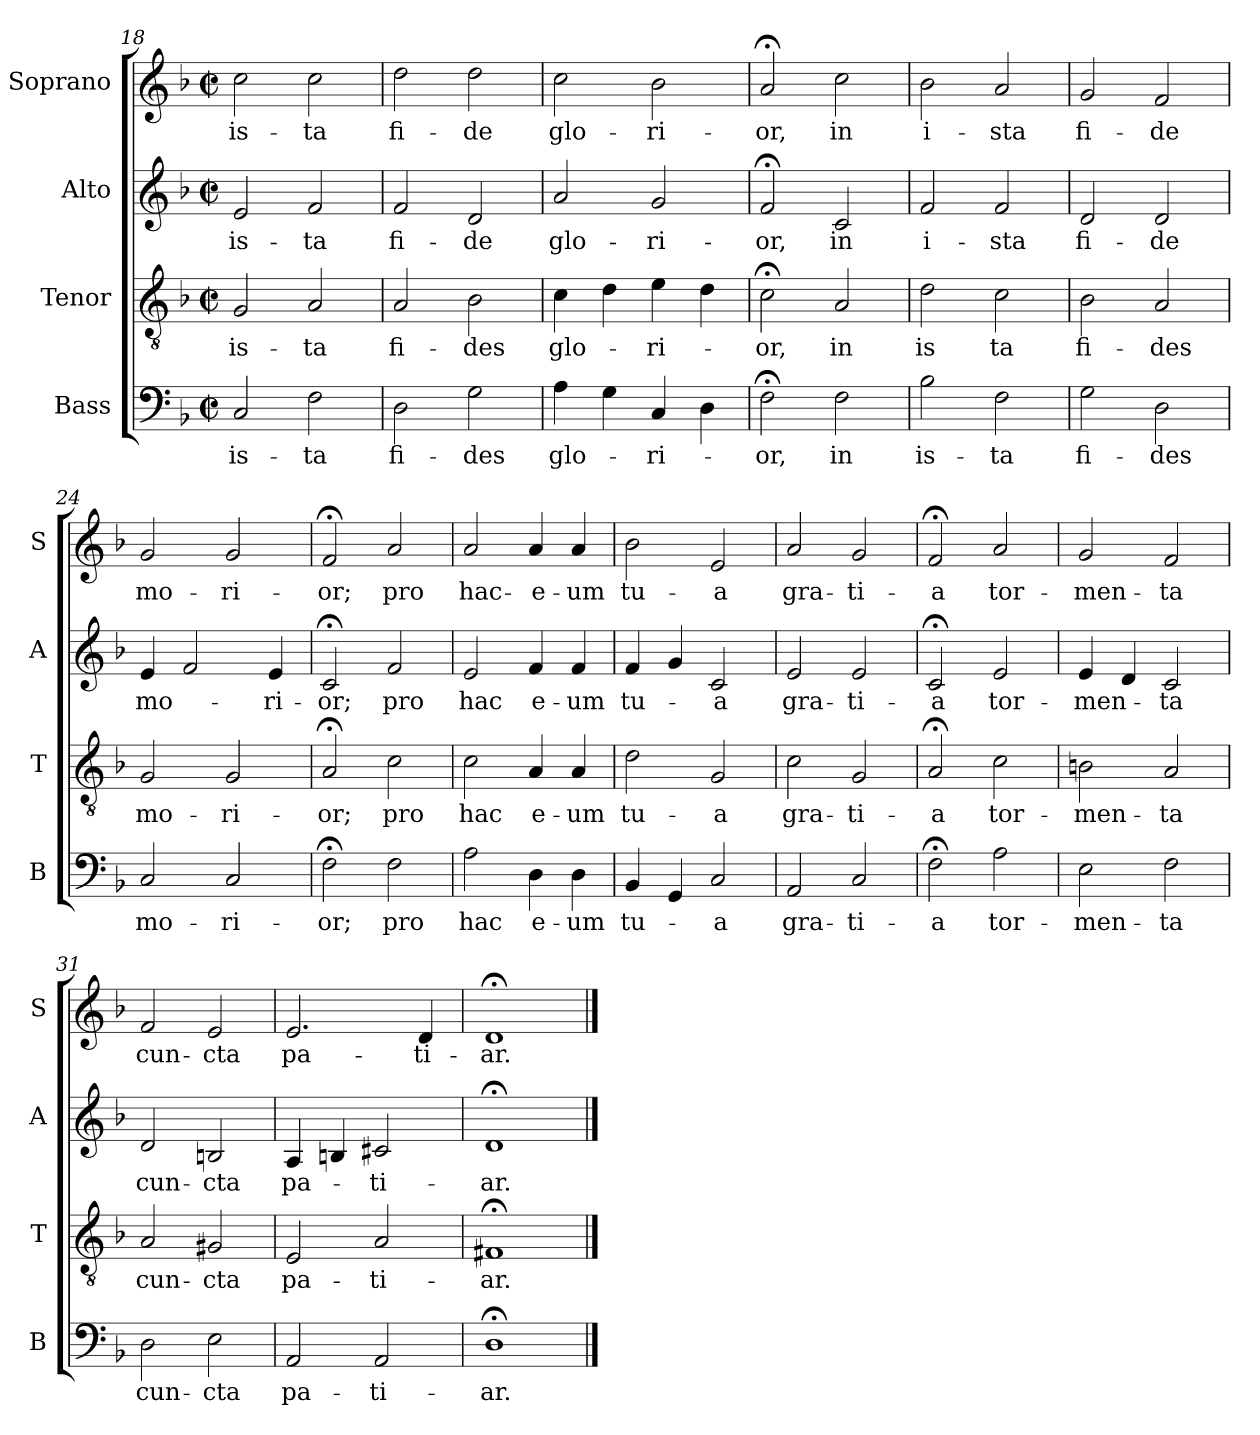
**kern	**text	**kern	**text	**kern	**text	**kern	**text
*part4	*part4	*part3	*part3	*part2	*part2	*part1	*part1
*staff4	*staff4	*staff3	*staff3	*staff2	*staff2	*staff1	*staff1
*I"Bass	*	*I"Tenor	*	*I"Alto	*	*I"Soprano	*
*I'B	*	*I'T	*	*I'A	*	*I'S	*
*clefF4	*	*clefGv2	*	*clefG2	*	*clefG2	*
*k[b-]	*	*k[b-]	*	*k[b-]	*	*k[b-]	*
*F:	*	*F:	*	*F:	*	*F:	*
*M2/2	*	*M2/2	*	*M2/2	*	*M2/2	*
*met(c|)	*	*met(c|)	*	*met(c|)	*	*met(c|)	*
=18	=18	=18	=18	=18	=18	=18	=18
2C/	is-	2G/	is-	2e/	is-	2cc\	is-
2F\	-ta	2A/	-ta	2f/	-ta	2cc\	-ta
=19	=19	=19	=19	=19	=19	=19	=19
2D\	fi-	2A/	fi-	2f/	fi-	2dd\	fi-
2G\	-des	2B-\	-des	2d/	-de	2dd\	-de
=20	=20	=20	=20	=20	=20	=20	=20
4A\	glo-	4c\	glo-	2a/	glo-	2cc\	glo-
4G\	.	4d\	.	.	.	.	.
4C/	-ri-	4e\	-ri-	2g/	-ri-	2b-\	-ri-
4D\	.	4d\	.	.	.	.	.
!!LO:PB:g=z
=21	=21	=21	=21	=21	=21	=21	=21
2F;<\	-or,	2c;<\	-or,	2f;</	-or,	2a;</	-or,
2F\	in	2A/	in	2c/	in	2cc\	in
=22	=22	=22	=22	=22	=22	=22	=22
2B-\	is-	2d\	is	2f/	i-	2b-\	i-
2F\	-ta	2c\	ta	2f/	-sta	2a/	-sta
=23	=23	=23	=23	=23	=23	=23	=23
2G\	fi-	2B-\	fi-	2d/	fi-	2g/	fi-
2D\	-des	2A/	-des	2d/	-de	2f/	-de
=24	=24	=24	=24	=24	=24	=24	=24
2C/	mo-	2G/	mo-	4e/	mo-	2g/	mo-
.	.	.	.	2f/	.	.	.
2C/	-ri-	2G/	-ri-	.	.	2g/	-ri-
.	.	.	.	4e/	-ri-	.	.
=25	=25	=25	=25	=25	=25	=25	=25
2F;<\	-or;	2A;</	-or;	2c;</	-or;	2f;</	-or;
2F\	pro	2c\	pro	2f/	pro	2a/	pro
=26	=26	=26	=26	=26	=26	=26	=26
2A\	hac	2c\	hac	2e/	hac	2a/	hac-
4D\	e-	4A/	e-	4f/	e-	4a/	-e-
4D\	-um	4A/	-um	4f/	-um	4a/	-um
!!LO:LB:g=z
=27	=27	=27	=27	=27	=27	=27	=27
4BB-/	tu-	2d\	tu-	4f/	tu-	2b-\	tu-
4GG/	.	.	.	4g/	.	.	.
2C/	-a	2G/	-a	2c/	-a	2e/	-a
=28	=28	=28	=28	=28	=28	=28	=28
2AA/	gra-	2c\	gra-	2e/	gra-	2a/	gra-
2C/	-ti-	2G/	-ti-	2e/	-ti-	2g/	-ti-
=29	=29	=29	=29	=29	=29	=29	=29
2F;<\	-a	2A;</	-a	2c;</	-a	2f;</	-a
2A\	tor-	2c\	tor-	2e/	tor-	2a/	tor-
=30	=30	=30	=30	=30	=30	=30	=30
2E\	-men-	2Bn\	-men-	4e/	-men-	2g/	-men-
.	.	.	.	4d/	.	.	.
2F\	-ta	2A/	-ta	2c/	-ta	2f/	-ta
=31	=31	=31	=31	=31	=31	=31	=31
2D\	cun-	2A/	cun-	2d/	cun-	2f/	cun-
2E\	-cta	2G#X/	-cta	2Bn/	-cta	2e/	-cta
=32	=32	=32	=32	=32	=32	=32	=32
2AA/	pa-	2E/	pa-	4A/	pa-	2.e/	pa-
.	.	.	.	4Bn/	.	.	.
2AA/	-ti-	2A/	-ti-	2c#X/	-ti-	.	.
.	.	.	.	.	.	4d/	-ti-
=33	=33	=33	=33	=33	=33	=33	=33
1D;<	-ar.	1F#X;<	-ar.	1d;<	-ar.	1d;<	-ar.
==	==	==	==	==	==	==	==
*-	*-	*-	*-	*-	*-	*-	*-
